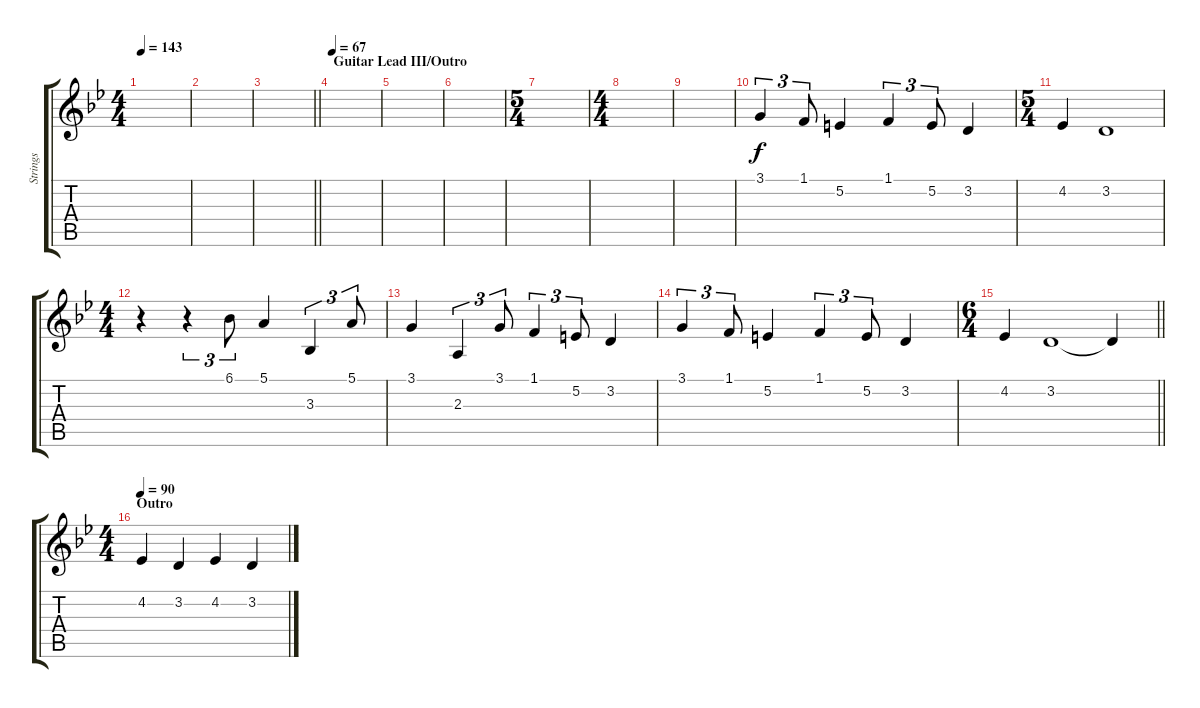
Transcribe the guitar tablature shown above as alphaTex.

\track ("Strings" "Strings") {instrument stringensemble1}
\staff {score tabs}
\tuning (E4 B3 G3 D3 A2 E2) {hide}
\ts (4 4)
\tempo 143
\clef g2
\ks bb
|
|
\barLineRight lightlight
|
\section ("" "Guitar Lead III/Outro")
\tempo 67
|
|
|
\ts (5 4)
|
\ts (4 4)
|
|
3.1.4{tu (3 2)} 1.1.8{tu (3 2)} 5.2.4 1.1.4{tu (3 2)} 5.2.8{tu (3 2)} 3.2.4 |
\ts (5 4)
4.2.4 3.2.1 |
\ts (4 4)
r.4 r.4{tu (3 2)} 6.1.8{tu (3 2)} 5.1.4 3.3.4{tu (3 2)} 5.1.8{tu (3 2)} |
3.1.4 2.3.4{tu (3 2)} 3.1.8{tu (3 2)} 1.1.4{tu (3 2)} 5.2.8{tu (3 2)} 3.2.4 |
3.1.4{tu (3 2)} 1.1.8{tu (3 2)} 5.2.4 1.1.4{tu (3 2)} 5.2.8{tu (3 2)} 3.2.4 |
\ts (6 4)
\barLineRight lightlight
4.2.4 3.2.1 3.2{t}.4 |
\ts (4 4)
\section ("" "Outro")
\tempo 90
4.2.4 3.2.4 4.2.4 3.2.4
